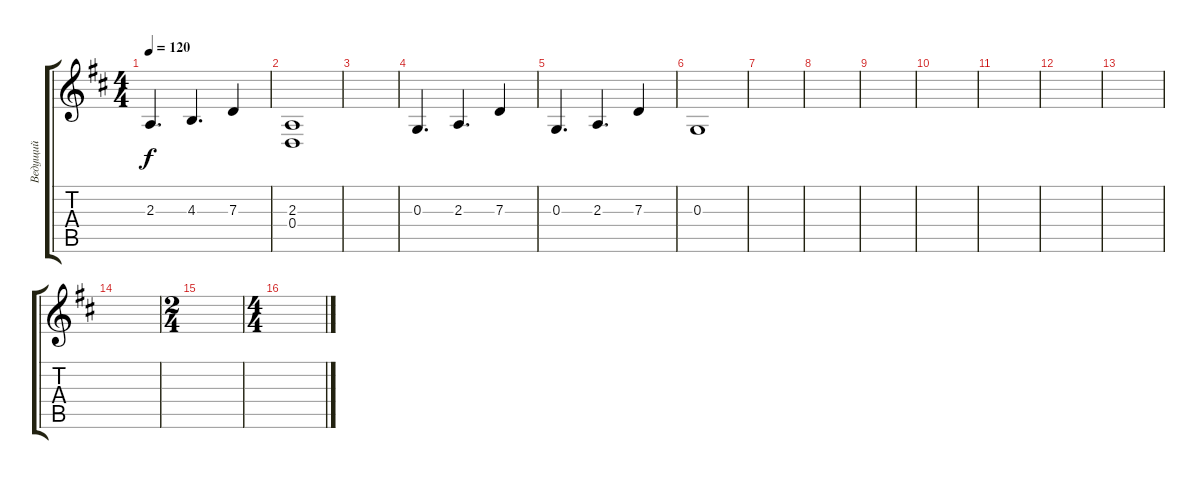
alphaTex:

\track ("Ведущий" "Ведущий") {instrument vibraphone}
\staff {score tabs}
\tuning (E4 B3 G3 D3 A2 E2) {hide}
\ts (4 4)
\tempo 120
\clef g2
\ks bminor
2.3.4{d dy f} 4.3.4{d} 7.3.4 |
(2.3 0.4).1 |
|
0.3.4{d} 2.3.4{d} 7.3.4 |
0.3.4{d} 2.3.4{d} 7.3.4 |
0.3.1 |
|
|
|
\ks d
|
|
|
|
|
\ts (2 4)
|
\ts (4 4)
